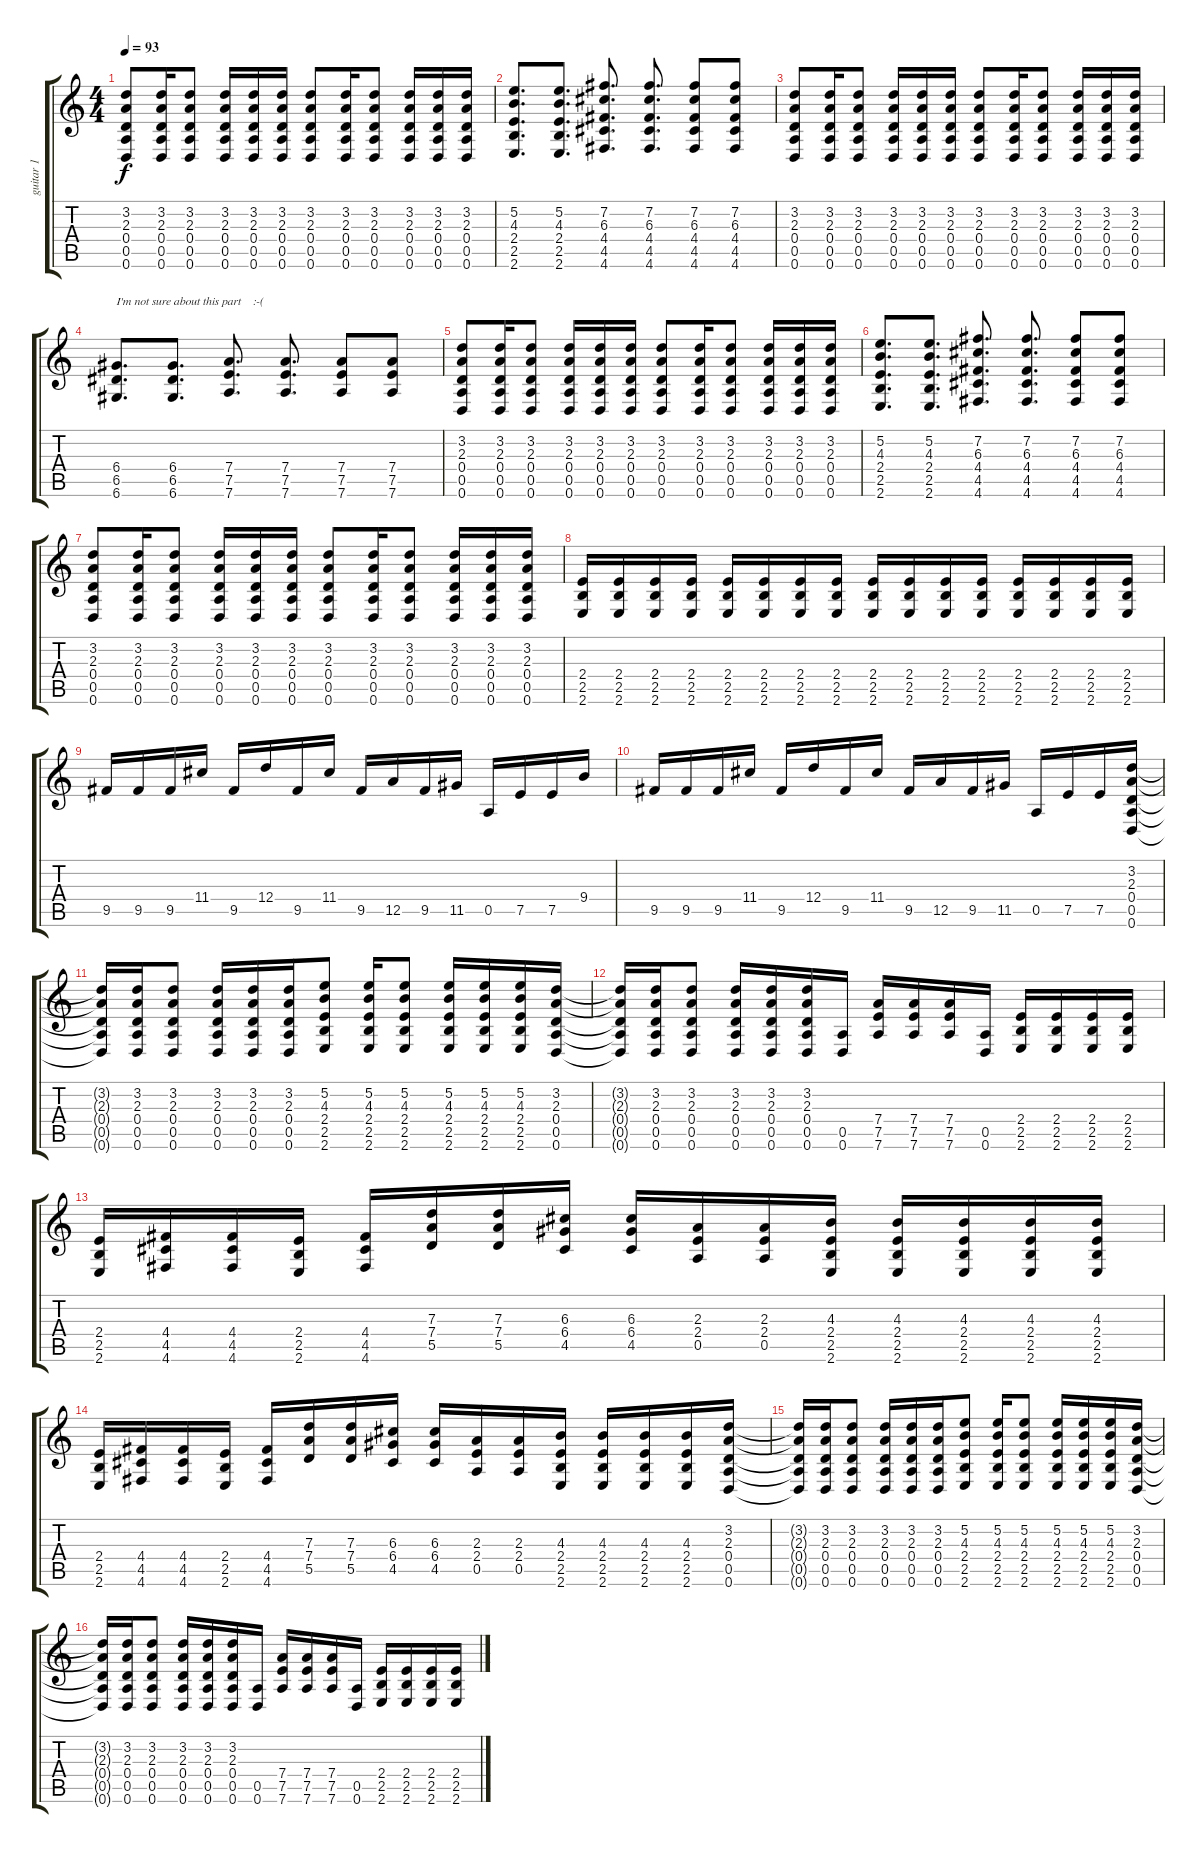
\track ("guitar 1" "guitar 1") {instrument electricguitarclean}
\staff {score tabs}
\tuning (E4 B3 G3 D3 A2 D2) {hide}
\ts (4 4)
\tempo 93
\clef g2
\ks c
(3.2 2.3 0.4 0.5 0.6).8{dy f} (3.2 2.3 0.4 0.5 0.6).16 (3.2 2.3 0.4 0.5 0.6).8 (3.2 2.3 0.4 0.5 0.6).16 (3.2 2.3 0.4 0.5 0.6).16 (3.2 2.3 0.4 0.5 0.6).16 (3.2 2.3 0.4 0.5 0.6).8 (3.2 2.3 0.4 0.5 0.6).16 (3.2 2.3 0.4 0.5 0.6).8 (3.2 2.3 0.4 0.5 0.6).16 (3.2 2.3 0.4 0.5 0.6).16 (3.2 2.3 0.4 0.5 0.6).16 |
(5.2 4.3 2.4 2.5 2.6).8{d} (5.2 4.3 2.4 2.5 2.6).8{d} (7.2 6.3 4.4 4.5 4.6).8{d} (7.2 6.3 4.4 4.5 4.6).8{d} (7.2 6.3 4.4 4.5 4.6).8 (7.2 6.3 4.4 4.5 4.6).8 |
(3.2 2.3 0.4 0.5 0.6).8 (3.2 2.3 0.4 0.5 0.6).16 (3.2 2.3 0.4 0.5 0.6).8 (3.2 2.3 0.4 0.5 0.6).16 (3.2 2.3 0.4 0.5 0.6).16 (3.2 2.3 0.4 0.5 0.6).16 (3.2 2.3 0.4 0.5 0.6).8 (3.2 2.3 0.4 0.5 0.6).16 (3.2 2.3 0.4 0.5 0.6).8 (3.2 2.3 0.4 0.5 0.6).16 (3.2 2.3 0.4 0.5 0.6).16 (3.2 2.3 0.4 0.5 0.6).16 |
(6.4 6.5 6.6).8{d txt "I'm not sure about this part    :-("} (6.4 6.5 6.6).8{d} (7.4 7.5 7.6).8{d} (7.4 7.5 7.6).8{d} (7.4 7.5 7.6).8 (7.4 7.5 7.6).8 |
(3.2 2.3 0.4 0.5 0.6).8 (3.2 2.3 0.4 0.5 0.6).16 (3.2 2.3 0.4 0.5 0.6).8 (3.2 2.3 0.4 0.5 0.6).16 (3.2 2.3 0.4 0.5 0.6).16 (3.2 2.3 0.4 0.5 0.6).16 (3.2 2.3 0.4 0.5 0.6).8 (3.2 2.3 0.4 0.5 0.6).16 (3.2 2.3 0.4 0.5 0.6).8 (3.2 2.3 0.4 0.5 0.6).16 (3.2 2.3 0.4 0.5 0.6).16 (3.2 2.3 0.4 0.5 0.6).16 |
(5.2 4.3 2.4 2.5 2.6).8{d} (5.2 4.3 2.4 2.5 2.6).8{d} (7.2 6.3 4.4 4.5 4.6).8{d} (7.2 6.3 4.4 4.5 4.6).8{d} (7.2 6.3 4.4 4.5 4.6).8 (7.2 6.3 4.4 4.5 4.6).8 |
(3.2 2.3 0.4 0.5 0.6).8 (3.2 2.3 0.4 0.5 0.6).16 (3.2 2.3 0.4 0.5 0.6).8 (3.2 2.3 0.4 0.5 0.6).16 (3.2 2.3 0.4 0.5 0.6).16 (3.2 2.3 0.4 0.5 0.6).16 (3.2 2.3 0.4 0.5 0.6).8 (3.2 2.3 0.4 0.5 0.6).16 (3.2 2.3 0.4 0.5 0.6).8 (3.2 2.3 0.4 0.5 0.6).16 (3.2 2.3 0.4 0.5 0.6).16 (3.2 2.3 0.4 0.5 0.6).16 |
(2.4 2.5 2.6).16 (2.4 2.5 2.6).16 (2.4 2.5 2.6).16 (2.4 2.5 2.6).16 (2.4 2.5 2.6).16 (2.4 2.5 2.6).16 (2.4 2.5 2.6).16 (2.4 2.5 2.6).16 (2.4 2.5 2.6).16 (2.4 2.5 2.6).16 (2.4 2.5 2.6).16 (2.4 2.5 2.6).16 (2.4 2.5 2.6).16 (2.4 2.5 2.6).16 (2.4 2.5 2.6).16 (2.4 2.5 2.6).16 |
9.5.16 9.5.16 9.5.16 11.4.16 9.5.16 12.4.16 9.5.16 11.4.16 9.5.16 12.5.16 9.5.16 11.5.16 0.5.16 7.5.16 7.5.16 9.4.16 |
9.5.16 9.5.16 9.5.16 11.4.16 9.5.16 12.4.16 9.5.16 11.4.16 9.5.16 12.5.16 9.5.16 11.5.16 0.5.16 7.5.16 7.5.16 (3.2 2.3 0.4 0.5 0.6).16 |
(3.2{t} 2.3{t} 0.4{t} 0.5{t} 0.6{t}).16 (3.2 2.3 0.4 0.5 0.6).16 (3.2 2.3 0.4 0.5 0.6).8 (3.2 2.3 0.4 0.5 0.6).16 (3.2 2.3 0.4 0.5 0.6).16 (3.2 2.3 0.4 0.5 0.6).16 (5.2 4.3 2.4 2.5 2.6).8 (5.2 4.3 2.4 2.5 2.6).16 (5.2 4.3 2.4 2.5 2.6).8 (5.2 4.3 2.4 2.5 2.6).16 (5.2 4.3 2.4 2.5 2.6).16 (5.2 4.3 2.4 2.5 2.6).16 (3.2 2.3 0.4 0.5 0.6).16 |
(3.2{t} 2.3{t} 0.4{t} 0.5{t} 0.6{t}).16 (3.2 2.3 0.4 0.5 0.6).16 (3.2 2.3 0.4 0.5 0.6).8 (3.2 2.3 0.4 0.5 0.6).16 (3.2 2.3 0.4 0.5 0.6).16 (3.2 2.3 0.4 0.5 0.6).16 (0.5 0.6).16 (7.4 7.5 7.6).16 (7.4 7.5 7.6).16 (7.4 7.5 7.6).16 (0.5 0.6).16 (2.4 2.5 2.6).16 (2.4 2.5 2.6).16 (2.4 2.5 2.6).16 (2.4 2.5 2.6).16 |
(2.4 2.5 2.6).16 (4.4 4.5 4.6).16 (4.4 4.5 4.6).16 (2.4 2.5 2.6).16 (4.4 4.5 4.6).16 (7.3 7.4 5.5).16 (7.3 7.4 5.5).16 (6.3 6.4 4.5).16 (6.3 6.4 4.5).16 (2.3 2.4 0.5).16 (2.3 2.4 0.5).16 (4.3 2.4 2.5 2.6).16 (4.3 2.4 2.5 2.6).16 (4.3 2.4 2.5 2.6).16 (4.3 2.4 2.5 2.6).16 (4.3 2.4 2.5 2.6).16 |
(2.4 2.5 2.6).16 (4.4 4.5 4.6).16 (4.4 4.5 4.6).16 (2.4 2.5 2.6).16 (4.4 4.5 4.6).16 (7.3 7.4 5.5).16 (7.3 7.4 5.5).16 (6.3 6.4 4.5).16 (6.3 6.4 4.5).16 (2.3 2.4 0.5).16 (2.3 2.4 0.5).16 (4.3 2.4 2.5 2.6).16 (4.3 2.4 2.5 2.6).16 (4.3 2.4 2.5 2.6).16 (4.3 2.4 2.5 2.6).16 (3.2 2.3 0.4 0.5 0.6).16 |
(3.2{t} 2.3{t} 0.4{t} 0.5{t} 0.6{t}).16 (3.2 2.3 0.4 0.5 0.6).16 (3.2 2.3 0.4 0.5 0.6).8 (3.2 2.3 0.4 0.5 0.6).16 (3.2 2.3 0.4 0.5 0.6).16 (3.2 2.3 0.4 0.5 0.6).16 (5.2 4.3 2.4 2.5 2.6).8 (5.2 4.3 2.4 2.5 2.6).16 (5.2 4.3 2.4 2.5 2.6).8 (5.2 4.3 2.4 2.5 2.6).16 (5.2 4.3 2.4 2.5 2.6).16 (5.2 4.3 2.4 2.5 2.6).16 (3.2 2.3 0.4 0.5 0.6).16 |
(3.2{t} 2.3{t} 0.4{t} 0.5{t} 0.6{t}).16 (3.2 2.3 0.4 0.5 0.6).16 (3.2 2.3 0.4 0.5 0.6).8 (3.2 2.3 0.4 0.5 0.6).16 (3.2 2.3 0.4 0.5 0.6).16 (3.2 2.3 0.4 0.5 0.6).16 (0.5 0.6).16 (7.4 7.5 7.6).16 (7.4 7.5 7.6).16 (7.4 7.5 7.6).16 (0.5 0.6).16 (2.4 2.5 2.6).16 (2.4 2.5 2.6).16 (2.4 2.5 2.6).16 (2.4 2.5 2.6).16
